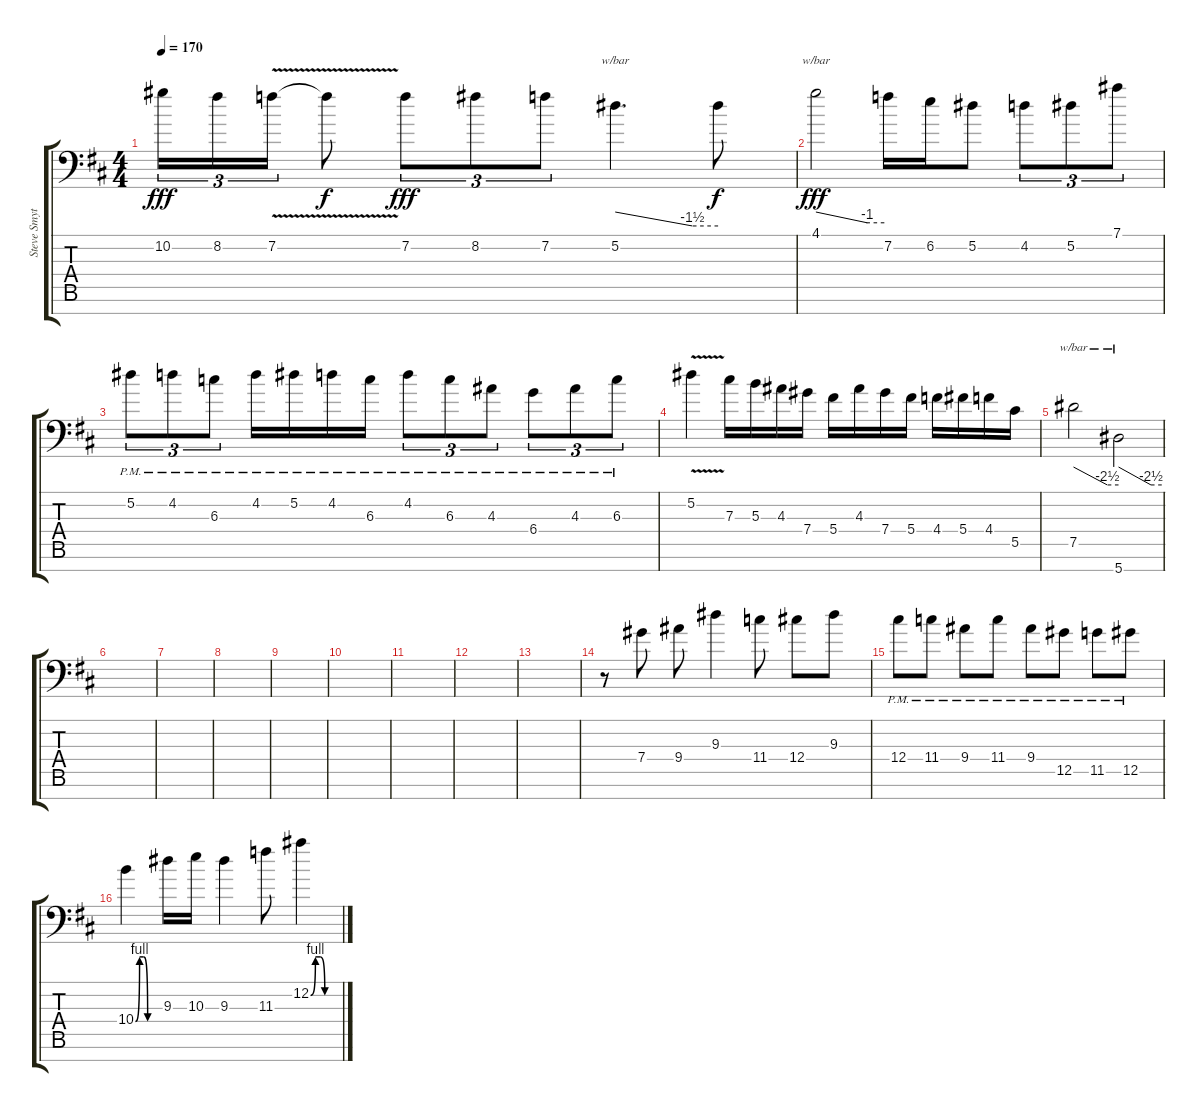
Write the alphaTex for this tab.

\track ("Steve Smyth Lead" "Steve Smyt") {instrument distortionguitar}
\staff {score tabs}
\tuning (Eb4 Bb3 Gb3 Db3 Ab2 Eb2 Bb1) {hide}
\ts (4 4)
\tempo 170
\clef f4
\ks d
10.2.16{tu (3 2) dy fff} 8.2.16{tu (3 2)} 7.2{v}.16{tu (3 2)} 7.2{t}.8{dy f} 7.2.8{tu (3 2) dy fff} 8.2.8{tu (3 2)} 7.2.8{tu (3 2)} 5.2.4{d tbe (custom default 0 0 45 -6 60 -6)} 5.2{t}.8{dy f} |
4.1.2{tbe (custom default 0 0 45 -4 60 -4) dy fff} 7.2.16 6.2.16 5.2.8 4.2.8{tu (3 2)} 5.2.8{tu (3 2)} 7.1.8{tu (3 2)} |
5.2{pm}.8{tu (3 2)} 4.2{pm}.8{tu (3 2)} 6.3{pm}.8{tu (3 2)} 4.2{pm}.16 5.2{pm}.16 4.2{pm}.16 6.3{pm}.16 4.2{pm}.8{tu (3 2)} 6.3{pm}.8{tu (3 2)} 4.3{pm}.8{tu (3 2)} 6.4{pm}.8{tu (3 2)} 4.3{pm}.8{tu (3 2)} 6.3{pm}.8{tu (3 2)} |
5.2{v}.4 7.3.16 5.3.16 4.3.16 7.4.16 5.4.16 4.3.16 7.4.16 5.4.16 4.4.16 5.4.16 4.4.16 5.5.16 |
7.5.2{tbe (custom default 0 0 45 -10 60 -10)} 5.7.2{tbe (custom default 0 0 45 -10 60 -10)} |
|
|
|
|
|
|
|
|
r.8 7.4.8 9.4.8 9.3.4 11.4.8 12.4.8 9.3.8 |
12.4{pm}.8 11.4{pm}.8 9.4{pm}.8 11.4{pm}.8 9.4{pm}.8 12.5{pm}.8 11.5{pm}.8 12.5{pm}.8 |
10.4{be (custom 0 0 10 4 20 4 30 0 60 0)}.4 9.3.16 10.3.16 9.3.4 11.3.8 12.2{be (custom 0 0 10 4 20 4 30 0 60 0)}.4
